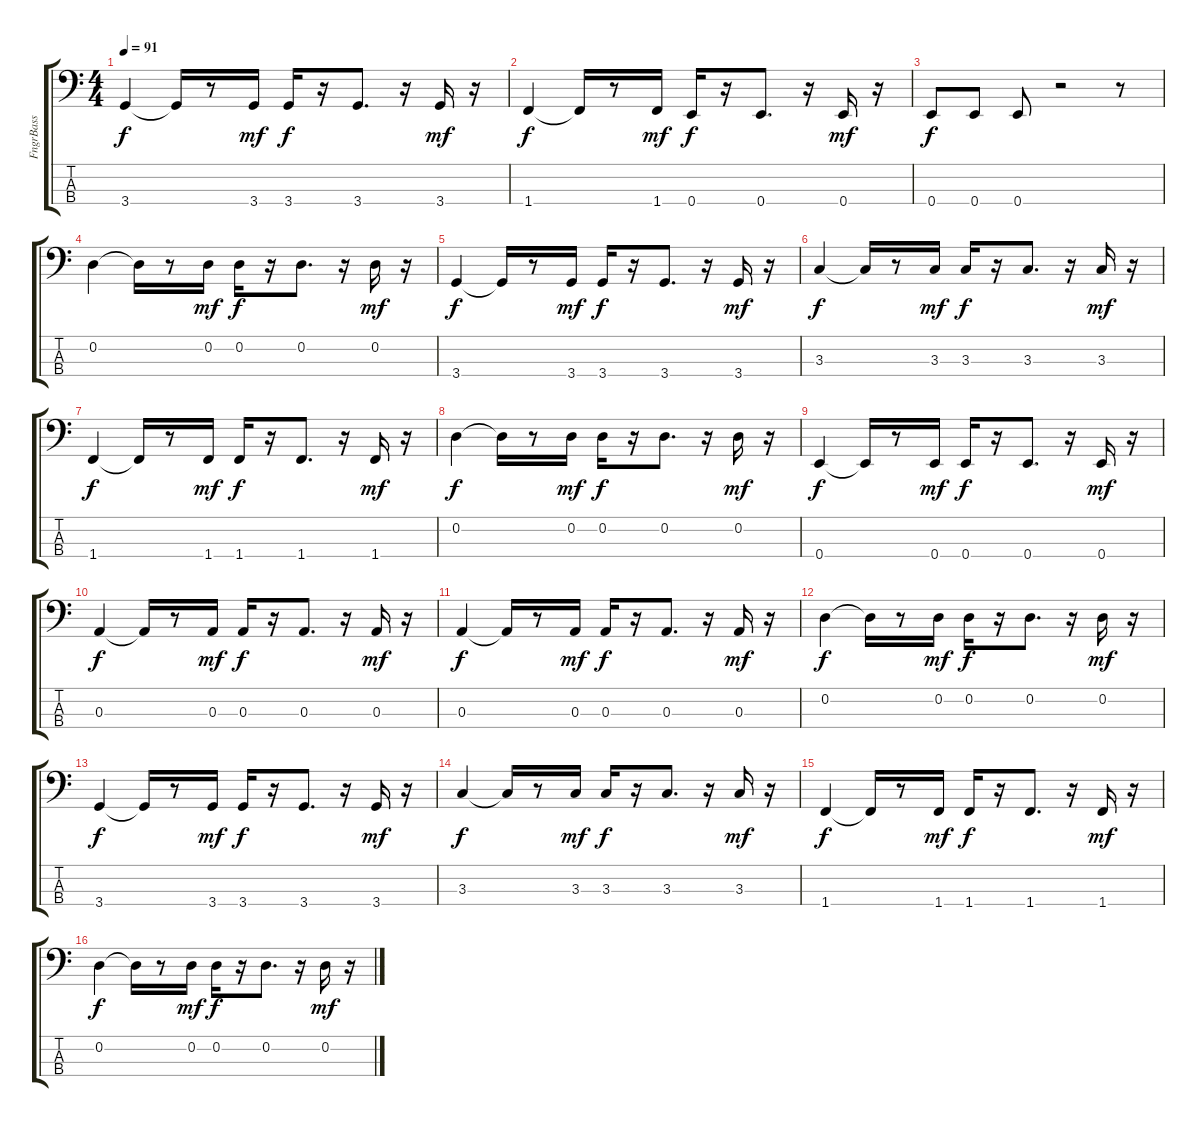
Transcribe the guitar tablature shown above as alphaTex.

\track ("FngrBass" "FngrBass") {instrument electricbassfinger}
\staff {score tabs}
\tuning (G2 D2 A1 E1) {hide}
\ts (4 4)
\tempo 91
\clef f4
\ks c
3.4.4{dy f} 3.4{t}.16 r.8 3.4.16{dy mf} 3.4.16{dy f} r.16 3.4.8{d} r.16 3.4.16{dy mf} r.16 |
1.4.4{dy f} 1.4{t}.16 r.8 1.4.16{dy mf} 0.4.16{dy f} r.16 0.4.8{d} r.16 0.4.16{dy mf} r.16 |
0.4.8{dy f} 0.4.8 0.4.8 r.2 r.8 |
0.2.4 0.2{t}.16 r.8 0.2.16{dy mf} 0.2.16{dy f} r.16 0.2.8{d} r.16 0.2.16{dy mf} r.16 |
3.4.4{dy f} 3.4{t}.16 r.8 3.4.16{dy mf} 3.4.16{dy f} r.16 3.4.8{d} r.16 3.4.16{dy mf} r.16 |
3.3.4{dy f} 3.3{t}.16 r.8 3.3.16{dy mf} 3.3.16{dy f} r.16 3.3.8{d} r.16 3.3.16{dy mf} r.16 |
1.4.4{dy f} 1.4{t}.16 r.8 1.4.16{dy mf} 1.4.16{dy f} r.16 1.4.8{d} r.16 1.4.16{dy mf} r.16 |
0.2.4{dy f} 0.2{t}.16 r.8 0.2.16{dy mf} 0.2.16{dy f} r.16 0.2.8{d} r.16 0.2.16{dy mf} r.16 |
0.4.4{dy f} 0.4{t}.16 r.8 0.4.16{dy mf} 0.4.16{dy f} r.16 0.4.8{d} r.16 0.4.16{dy mf} r.16 |
0.3.4{dy f} 0.3{t}.16 r.8 0.3.16{dy mf} 0.3.16{dy f} r.16 0.3.8{d} r.16 0.3.16{dy mf} r.16 |
0.3.4{dy f} 0.3{t}.16 r.8 0.3.16{dy mf} 0.3.16{dy f} r.16 0.3.8{d} r.16 0.3.16{dy mf} r.16 |
0.2.4{dy f} 0.2{t}.16 r.8 0.2.16{dy mf} 0.2.16{dy f} r.16 0.2.8{d} r.16 0.2.16{dy mf} r.16 |
3.4.4{dy f} 3.4{t}.16 r.8 3.4.16{dy mf} 3.4.16{dy f} r.16 3.4.8{d} r.16 3.4.16{dy mf} r.16 |
3.3.4{dy f} 3.3{t}.16 r.8 3.3.16{dy mf} 3.3.16{dy f} r.16 3.3.8{d} r.16 3.3.16{dy mf} r.16 |
1.4.4{dy f} 1.4{t}.16 r.8 1.4.16{dy mf} 1.4.16{dy f} r.16 1.4.8{d} r.16 1.4.16{dy mf} r.16 |
0.2.4{dy f} 0.2{t}.16 r.8 0.2.16{dy mf} 0.2.16{dy f} r.16 0.2.8{d} r.16 0.2.16{dy mf} r.16
